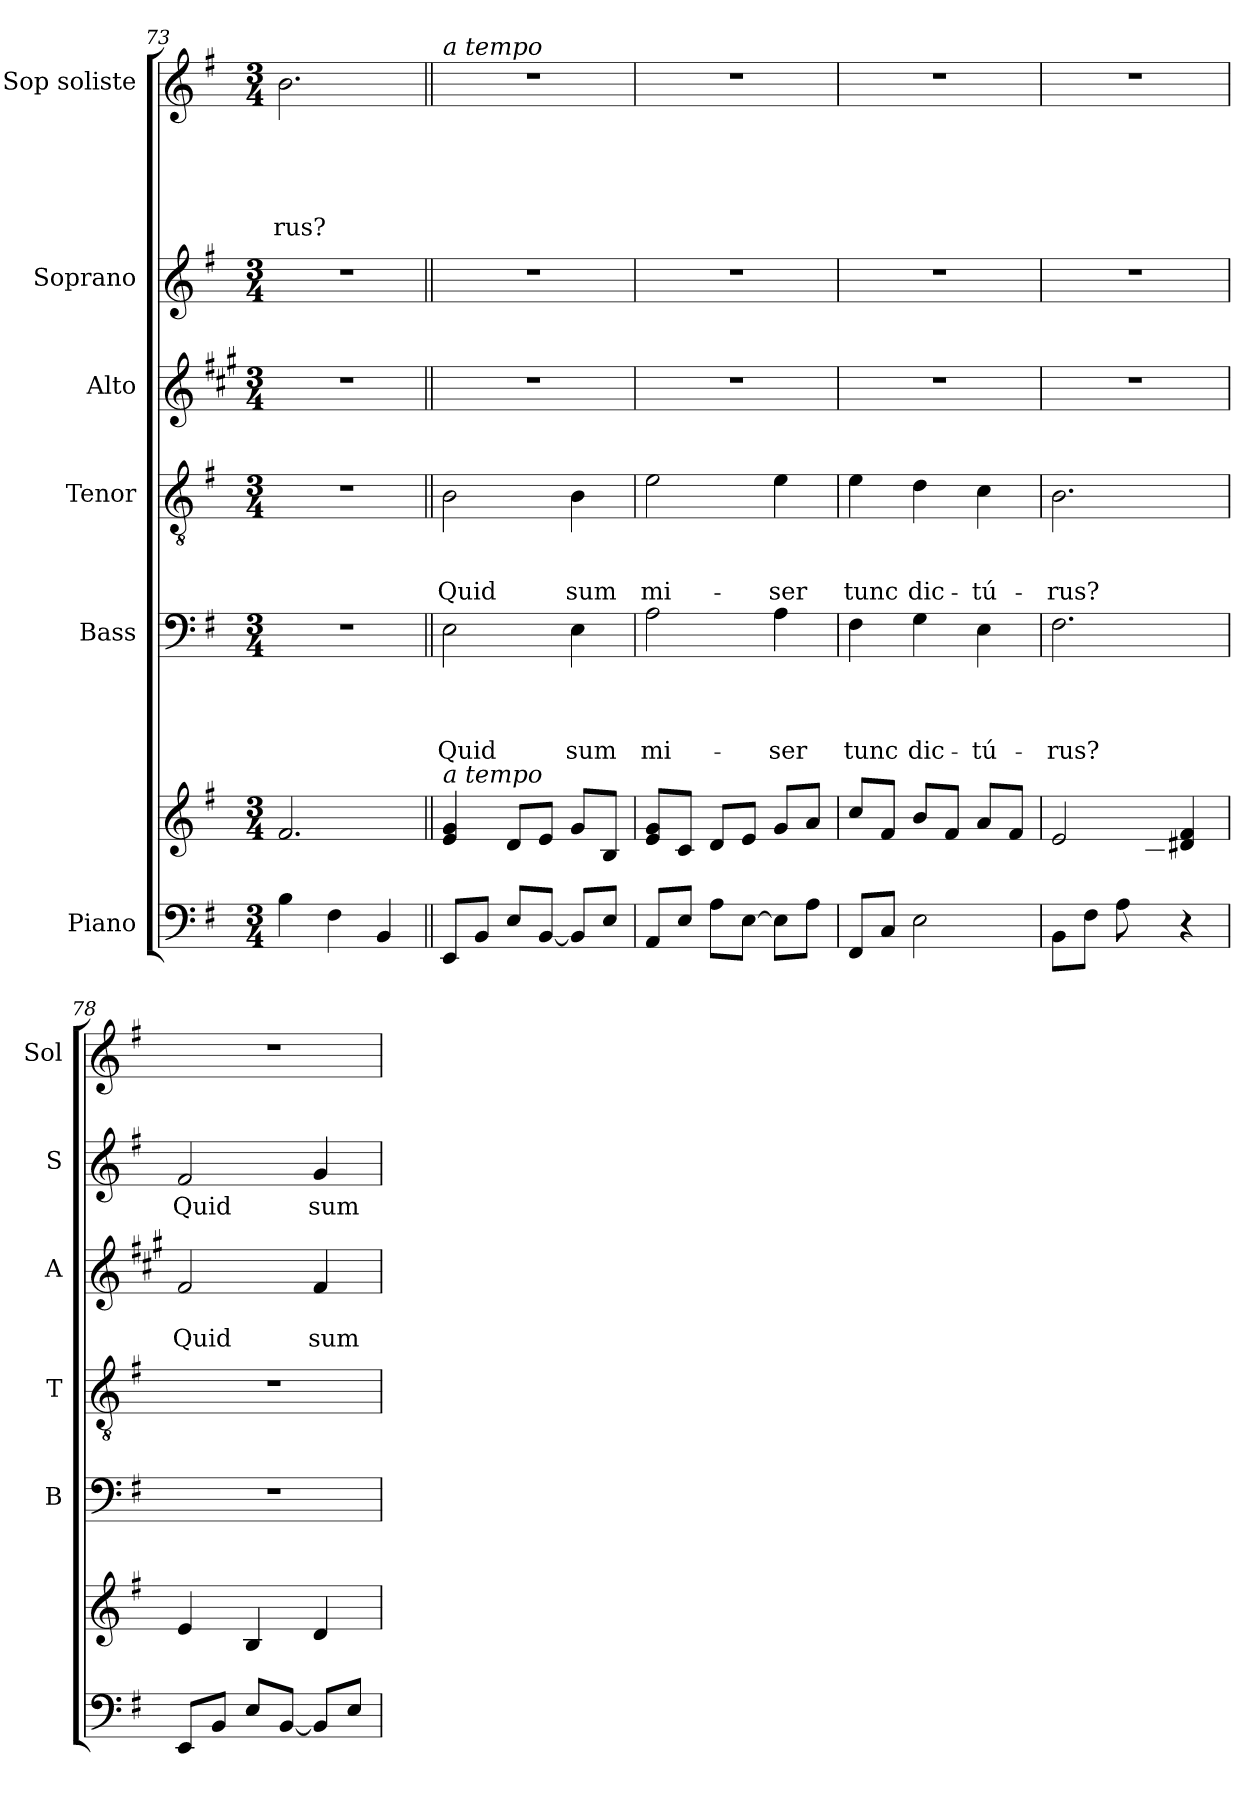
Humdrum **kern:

**kern	**kern	**kern	**text	**text	**text	**text	**kern	**text	**text	**text	**kern	**text	**text	**kern	**text	**kern	**text	**text	**text	**text	**text
*part6	*part6	*part5	*part5	*part5	*part5	*part5	*part4	*part4	*part4	*part4	*part3	*part3	*part3	*part2	*part2	*part1	*part1	*part1	*part1	*part1	*part1
*staff7	*staff6	*staff5	*staff5	*staff5	*staff5	*staff5	*staff4	*staff4	*staff4	*staff4	*staff3	*staff3	*staff3	*staff2	*staff2	*staff1	*staff1	*staff1	*staff1	*staff1	*staff1
*I"Piano	*	*I"Bass	*	*	*	*	*I"Tenor	*	*	*	*I"Alto	*	*	*I"Soprano	*	*I"Sop soliste	*	*	*	*	*
*	*	*I'B	*	*	*	*	*I'T	*	*	*	*I'A	*	*	*I'S	*	*I'Sol	*	*	*	*	*
*clefF4	*clefG2	*clefF4	*	*	*	*	*clefGv2	*	*	*	*clefG2	*	*	*clefG2	*	*clefG2	*	*	*	*	*
*	*	*	*	*	*	*	*	*	*	*	*ITrd1c2	*	*	*	*	*	*	*	*	*	*
*k[f#]	*k[f#]	*k[f#]	*	*	*	*	*k[f#]	*	*	*	*k[f#]	*	*	*k[f#]	*	*k[f#]	*	*	*	*	*
*e:	*e:	*e:	*	*	*	*	*e:	*	*	*	*e:	*	*	*e:	*	*e:	*	*	*	*	*
*M3/4	*M3/4	*M3/4	*	*	*	*	*M3/4	*	*	*	*M3/4	*	*	*M3/4	*	*M3/4	*	*	*	*	*
=73	=73	=73	=73	=73	=73	=73	=73	=73	=73	=73	=73	=73	=73	=73	=73	=73	=73	=73	=73	=73	=73
!	!	!	!	!	!	!	!	!	!	!	!	!	!	!	!	!	!	!	!	!	!LO:LY:b
4B\	2.f#/	2.r	.	.	.	.	2.r	.	.	.	2.r	.	.	2.r	.	2.b\	.	.	.	.	-rus?
4F#\	.	.	.	.	.	.	.	.	.	.	.	.	.	.	.	.	.	.	.	.	.
4BB/	.	.	.	.	.	.	.	.	.	.	.	.	.	.	.	.	.	.	.	.	.
=74||	=74||	=74||	=74||	=74||	=74||	=74||	=74||	=74||	=74||	=74||	=74||	=74||	=74||	=74||	=74||	=74||	=74||	=74||	=74||	=74||	=74||
!	!	!	!	!	!	!LO:LY:b	!	!	!	!	!	!	!	!	!	!	!	!	!	!	!
!	!	!	!	!	!	!	!	!	!	!	!	!	!	!	!	!LO:TX:a:i:t=a tempo	!	!	!	!	!
!	!LO:TX:a:i:t=a tempo	!	!	!	!	!	!	!	!	!	!	!	!	!	!	!	!	!	!	!	!
!	!	!	!	!	!	!	!	!	!	!LO:LY:b	!	!	!	!	!	!	!	!	!	!	!
8EE/L	4e/ 4g/	2E\	.	.	.	Quid	2B\	.	.	Quid	2.r	.	.	2.r	.	2.r	.	.	.	.	.
8BB/J	.	.	.	.	.	.	.	.	.	.	.	.	.	.	.	.	.	.	.	.	.
8E/L	8d/L	.	.	.	.	.	.	.	.	.	.	.	.	.	.	.	.	.	.	.	.
[8BB/J	8e/J	.	.	.	.	.	.	.	.	.	.	.	.	.	.	.	.	.	.	.	.
!	!	!	!	!	!	!LO:LY:b	!	!	!	!	!	!	!	!	!	!	!	!	!	!	!
!	!	!	!	!	!	!	!	!	!	!LO:LY:b	!	!	!	!	!	!	!	!	!	!	!
8BB/L]	8g/L	4E\	.	.	.	sum	4B\	.	.	sum	.	.	.	.	.	.	.	.	.	.	.
8E/J	8B/J	.	.	.	.	.	.	.	.	.	.	.	.	.	.	.	.	.	.	.	.
=75	=75	=75	=75	=75	=75	=75	=75	=75	=75	=75	=75	=75	=75	=75	=75	=75	=75	=75	=75	=75	=75
!	!	!	!	!	!	!LO:LY:b	!	!	!	!	!	!	!	!	!	!	!	!	!	!	!
!	!	!	!	!	!	!	!	!	!	!LO:LY:b	!	!	!	!	!	!	!	!	!	!	!
8AA/L	8e/ 8g/L	2A\	.	.	.	mi-	2e\	.	.	mi-	2.r	.	.	2.r	.	2.r	.	.	.	.	.
8E/J	8c/J	.	.	.	.	.	.	.	.	.	.	.	.	.	.	.	.	.	.	.	.
8A\L	8d/L	.	.	.	.	.	.	.	.	.	.	.	.	.	.	.	.	.	.	.	.
[8E\J	8e/J	.	.	.	.	.	.	.	.	.	.	.	.	.	.	.	.	.	.	.	.
!	!	!	!	!	!	!LO:LY:b	!	!	!	!	!	!	!	!	!	!	!	!	!	!	!
!	!	!	!	!	!	!	!	!	!	!LO:LY:b	!	!	!	!	!	!	!	!	!	!	!
8E\L]	8g/L	4A\	.	.	.	-ser	4e\	.	.	-ser	.	.	.	.	.	.	.	.	.	.	.
8A\J	8a/J	.	.	.	.	.	.	.	.	.	.	.	.	.	.	.	.	.	.	.	.
=76	=76	=76	=76	=76	=76	=76	=76	=76	=76	=76	=76	=76	=76	=76	=76	=76	=76	=76	=76	=76	=76
!	!	!	!	!	!	!LO:LY:b	!	!	!	!	!	!	!	!	!	!	!	!	!	!	!
!	!	!	!	!	!	!	!	!	!	!LO:LY:b	!	!	!	!	!	!	!	!	!	!	!
8FF#/L	8cc/L	4F#\	.	.	.	tunc	4e\	.	.	tunc	2.r	.	.	2.r	.	2.r	.	.	.	.	.
8C/J	8f#/J	.	.	.	.	.	.	.	.	.	.	.	.	.	.	.	.	.	.	.	.
!	!	!	!	!	!	!LO:LY:b	!	!	!	!	!	!	!	!	!	!	!	!	!	!	!
!	!	!	!	!	!	!	!	!	!	!LO:LY:b	!	!	!	!	!	!	!	!	!	!	!
2E\	8b/L	4G\	.	.	.	dic-	4d\	.	.	dic-	.	.	.	.	.	.	.	.	.	.	.
.	8f#/J	.	.	.	.	.	.	.	.	.	.	.	.	.	.	.	.	.	.	.	.
!	!	!	!	!	!	!LO:LY:b	!	!	!	!	!	!	!	!	!	!	!	!	!	!	!
!	!	!	!	!	!	!	!	!	!	!LO:LY:b	!	!	!	!	!	!	!	!	!	!	!
.	8a/L	4E\	.	.	.	-tú-	4c\	.	.	-tú-	.	.	.	.	.	.	.	.	.	.	.
.	8f#/J	.	.	.	.	.	.	.	.	.	.	.	.	.	.	.	.	.	.	.	.
!!LO:PB:g=z
=77	=77	=77	=77	=77	=77	=77	=77	=77	=77	=77	=77	=77	=77	=77	=77	=77	=77	=77	=77	=77	=77
*	*^	*	*	*	*	*	*	*	*	*	*	*	*	*	*	*	*	*	*	*	*
!	!	!	!	!	!	!	!LO:LY:b	!	!	!	!	!	!	!	!	!	!	!	!	!	!	!
!	!	!	!	!	!	!	!	!	!	!	!LO:LY:b	!	!	!	!	!	!	!	!	!	!	!
8BB\L	2e/	4.ryy	2.F#\	.	.	.	-rus?	2.B\	.	.	-rus?	2.r	.	.	2.r	.	2.r	.	.	.	.	.
8F#\J	.	.	.	.	.	.	.	.	.	.	.	.	.	.	.	.	.	.	.	.	.	.
8A\L	.	.	.	.	.	.	.	.	.	.	.	.	.	.	.	.	.	.	.	.	.	.
8ryy	.	8B\J	.	.	.	.	.	.	.	.	.	.	.	.	.	.	.	.	.	.	.	.
4r	4d#X/ 4f#/	4ryy	.	.	.	.	.	.	.	.	.	.	.	.	.	.	.	.	.	.	.	.
*	*v	*v	*	*	*	*	*	*	*	*	*	*	*	*	*	*	*	*	*	*	*	*
=78	=78	=78	=78	=78	=78	=78	=78	=78	=78	=78	=78	=78	=78	=78	=78	=78	=78	=78	=78	=78	=78
*	*^	*	*	*	*	*	*	*	*	*	*	*	*	*	*	*	*	*	*	*	*
!	!	!	!	!	!	!	!	!	!	!	!	!	!	!LO:LY:b	!	!	!	!	!	!	!	!
*	*v	*v	*	*	*	*	*	*	*	*	*	*	*	*	*	*	*	*	*	*	*	*
*	*^	*	*	*	*	*	*	*	*	*	*	*	*	*	*	*	*	*	*	*	*
!	!	!	!	!	!	!	!	!	!	!	!	!	!	!	!	!LO:LY:b	!	!	!	!	!	!
*	*v	*v	*	*	*	*	*	*	*	*	*	*	*	*	*	*	*	*	*	*	*	*
8EE/L	4e/	2.r	.	.	.	.	2.r	.	.	.	2e/	.	Quid	2f#/	Quid	2.r	.	.	.	.	.
8BB/J	.	.	.	.	.	.	.	.	.	.	.	.	.	.	.	.	.	.	.	.	.
8E/L	4B/	.	.	.	.	.	.	.	.	.	.	.	.	.	.	.	.	.	.	.	.
[8BB/J	.	.	.	.	.	.	.	.	.	.	.	.	.	.	.	.	.	.	.	.	.
!	!	!	!	!	!	!	!	!	!	!	!	!	!LO:LY:b	!	!	!	!	!	!	!	!
!	!	!	!	!	!	!	!	!	!	!	!	!	!	!	!LO:LY:b	!	!	!	!	!	!
8BB/L]	4d/	.	.	.	.	.	.	.	.	.	4e/	.	sum	4g/	sum	.	.	.	.	.	.
8E/J	.	.	.	.	.	.	.	.	.	.	.	.	.	.	.	.	.	.	.	.	.
=	=	=	=	=	=	=	=	=	=	=	=	=	=	=	=	=	=	=	=	=	=
*-	*-	*-	*-	*-	*-	*-	*-	*-	*-	*-	*-	*-	*-	*-	*-	*-	*-	*-	*-	*-	*-
